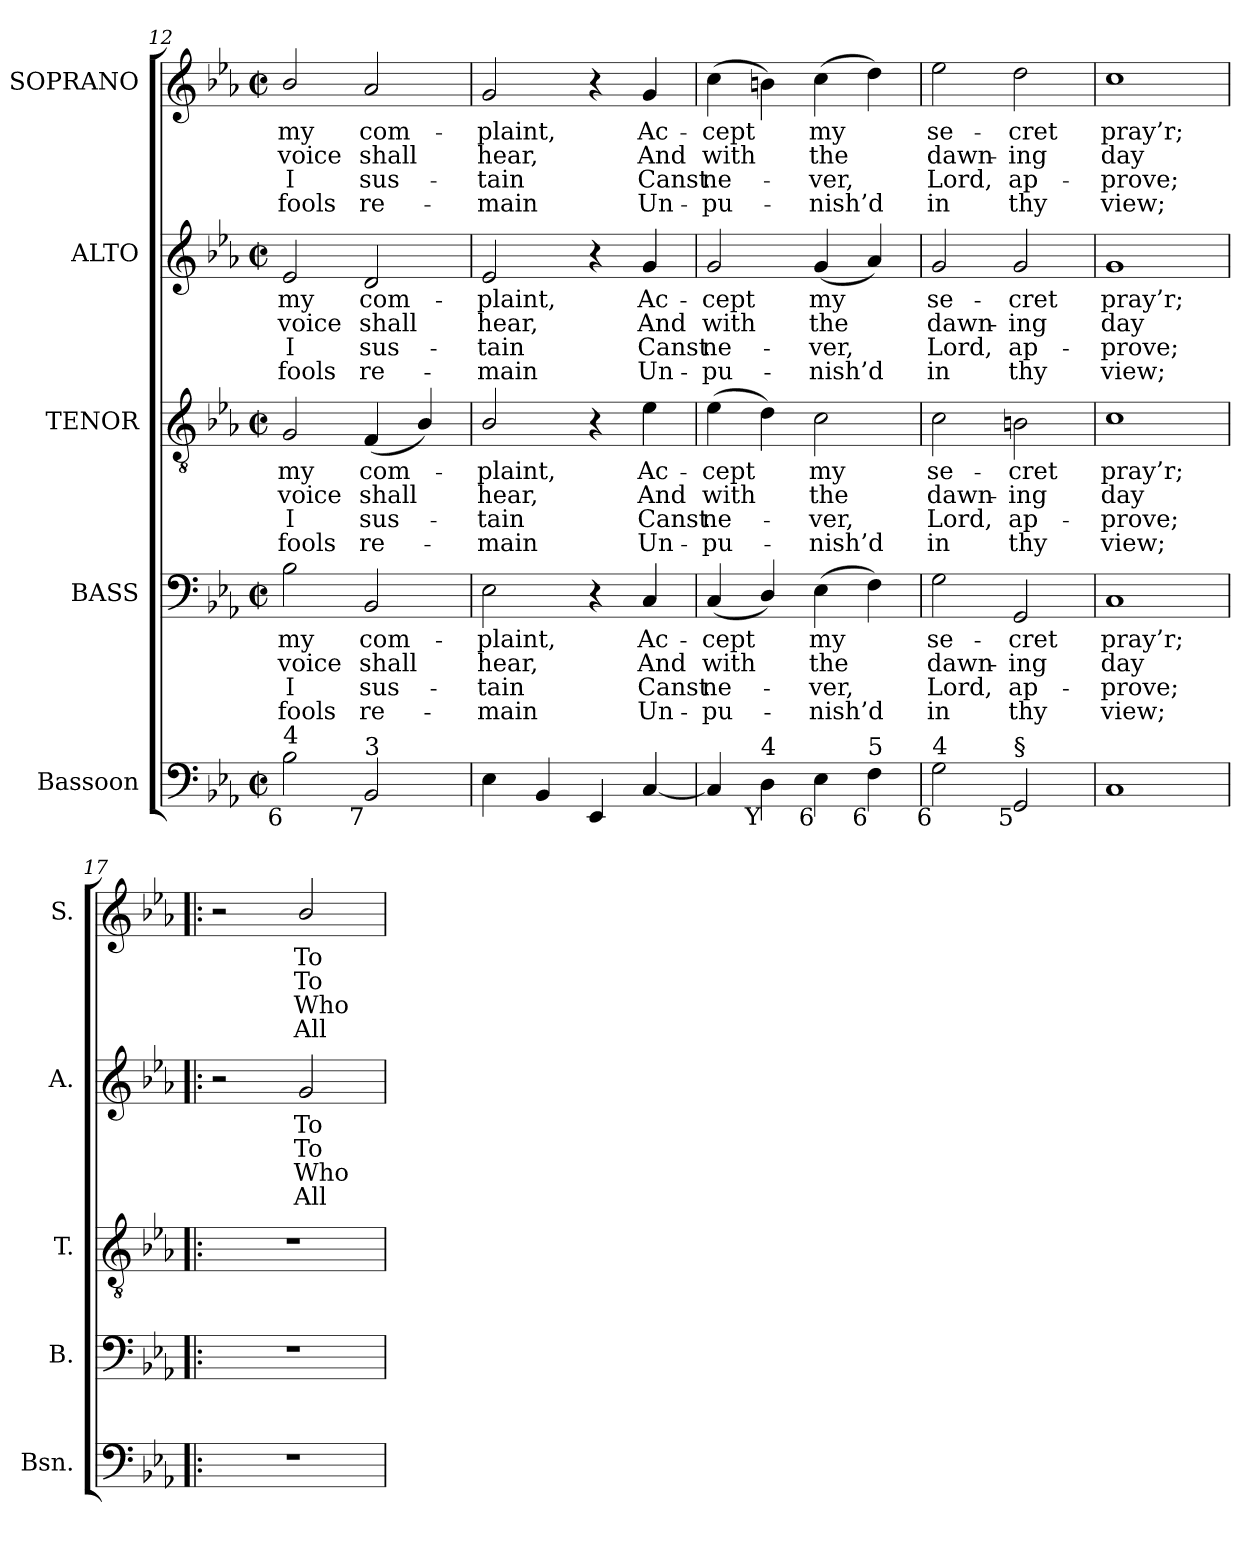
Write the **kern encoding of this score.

**kern	**kern	**text	**text	**text	**text	**kern	**text	**text	**text	**text	**kern	**text	**text	**text	**text	**kern	**text	**text	**text	**text
*part5	*part4	*part4	*part4	*part4	*part4	*part3	*part3	*part3	*part3	*part3	*part2	*part2	*part2	*part2	*part2	*part1	*part1	*part1	*part1	*part1
*staff5	*staff4	*staff4	*staff4	*staff4	*staff4	*staff3	*staff3	*staff3	*staff3	*staff3	*staff2	*staff2	*staff2	*staff2	*staff2	*staff1	*staff1	*staff1	*staff1	*staff1
*I"Bassoon	*I"BASS	*	*	*	*	*I"TENOR	*	*	*	*	*I"ALTO	*	*	*	*	*I"SOPRANO	*	*	*	*
*I'Bsn.	*I'B.	*	*	*	*	*I'T.	*	*	*	*	*I'A.	*	*	*	*	*I'S.	*	*	*	*
*clefF4	*clefF4	*	*	*	*	*clefGv2	*	*	*	*	*clefG2	*	*	*	*	*clefG2	*	*	*	*
*	*	*	*	*	*	*ITrd7c12	*	*	*	*	*	*	*	*	*	*	*	*	*	*
*k[b-e-a-]	*k[b-e-a-]	*	*	*	*	*k[b-e-a-]	*	*	*	*	*k[b-e-a-]	*	*	*	*	*k[b-e-a-]	*	*	*	*
*E-:	*E-:	*	*	*	*	*E-:	*	*	*	*	*E-:	*	*	*	*	*E-:	*	*	*	*
*M2/2	*M2/2	*	*	*	*	*M2/2	*	*	*	*	*M2/2	*	*	*	*	*M2/2	*	*	*	*
*met(c|)	*met(c|)	*	*	*	*	*met(c|)	*	*	*	*	*met(c|)	*	*	*	*	*met(c|)	*	*	*	*
=12	=12	=12	=12	=12	=12	=12	=12	=12	=12	=12	=12	=12	=12	=12	=12	=12	=12	=12	=12	=12
!	!	!LO:LY:b:color=#000000	!LO:LY:b:color=#000000	!LO:LY:b:color=#000000	!LO:LY:b:color=#000000	!	!	!	!	!	!	!	!	!	!	!	!	!	!	!
!	!	!	!	!	!	!	!LO:LY:b:color=#000000	!LO:LY:b:color=#000000	!LO:LY:b:color=#000000	!LO:LY:b:color=#000000	!	!	!	!	!	!	!	!	!	!
!	!	!	!	!	!	!	!	!	!	!	!	!LO:LY:b:color=#000000	!LO:LY:b:color=#000000	!LO:LY:b:color=#000000	!LO:LY:b:color=#000000	!	!	!	!	!
!LO:TX:b:rj:t=6	!	!	!	!	!	!	!	!	!	!	!	!	!	!	!	!	!	!	!	!
!LO:TX:t=4	!	!	!	!	!	!	!	!	!	!	!	!	!	!	!	!	!	!	!	!
!	!	!	!	!	!	!	!	!	!	!	!	!	!	!	!	!	!LO:LY:b:color=#000000	!LO:LY:b:color=#000000	!LO:LY:b:color=#000000	!LO:LY:b:color=#000000
2B-i\	2B-i\	my	voice	I	fools	2GGi/	my	voice	I	fools	2e-i/	my	voice	I	fools	2b-i/	my	voice	I	fools
!	!	!LO:LY:b:color=#000000	!LO:LY:b:color=#000000	!LO:LY:b:color=#000000	!LO:LY:b:color=#000000	!	!	!	!	!	!	!	!	!	!	!	!	!	!	!
!	!	!	!	!	!	!	!LO:LY:b:color=#000000	!LO:LY:b:color=#000000	!LO:LY:b:color=#000000	!LO:LY:b:color=#000000	!	!	!	!	!	!	!	!	!	!
!	!	!	!	!	!	!	!	!	!	!	!	!LO:LY:b:color=#000000	!LO:LY:b:color=#000000	!LO:LY:b:color=#000000	!LO:LY:b:color=#000000	!	!	!	!	!
!LO:TX:b:rj:t=7	!	!	!	!	!	!	!	!	!	!	!	!	!	!	!	!	!	!	!	!
!LO:TX:t=3	!	!	!	!	!	!	!	!	!	!	!	!	!	!	!	!	!	!	!	!
!	!	!	!	!	!	!	!	!	!	!	!	!	!	!	!	!	!LO:LY:b:color=#000000	!LO:LY:b:color=#000000	!LO:LY:b:color=#000000	!LO:LY:b:color=#000000
2BB-i/	2BB-i/	com-	shall	sus-	-re-	(4FFi/	com-	shall	sus-	-re-	2di/	com-	shall	sus-	-re-	2a-i/	com-	shall	sus-	-re-
.	.	.	.	.	.	4BB-i/)	.	.	.	.	.	.	.	.	.	.	.	.	.	.
=13	=13	=13	=13	=13	=13	=13	=13	=13	=13	=13	=13	=13	=13	=13	=13	=13	=13	=13	=13	=13
!	!	!LO:LY:b:color=#000000	!LO:LY:b:color=#000000	!LO:LY:b:color=#000000	!LO:LY:b:color=#000000	!	!	!	!	!	!	!	!	!	!	!	!	!	!	!
!	!	!	!	!	!	!	!LO:LY:b:color=#000000	!LO:LY:b:color=#000000	!LO:LY:b:color=#000000	!LO:LY:b:color=#000000	!	!	!	!	!	!	!	!	!	!
!	!	!	!	!	!	!	!	!	!	!	!	!LO:LY:b:color=#000000	!LO:LY:b:color=#000000	!LO:LY:b:color=#000000	!LO:LY:b:color=#000000	!	!	!	!	!
!	!	!	!	!	!	!	!	!	!	!	!	!	!	!	!	!	!LO:LY:b:color=#000000	!LO:LY:b:color=#000000	!LO:LY:b:color=#000000	!LO:LY:b:color=#000000
4E-i\	2E-i\	-plaint,	hear,	-tain	main	2BB-i/	-plaint,	hear,	-tain	main	2e-i/	-plaint,	hear,	-tain	main	2gi/	-plaint,	hear,	-tain	main
4BB-i/	.	.	.	.	.	.	.	.	.	.	.	.	.	.	.	.	.	.	.	.
4EE-i/	4r	.	.	.	.	4r	.	.	.	.	4r	.	.	.	.	4r	.	.	.	.
!	!	!LO:LY:b:color=#000000	!LO:LY:b:color=#000000	!LO:LY:b:color=#000000	!LO:LY:b:color=#000000	!	!	!	!	!	!	!	!	!	!	!	!	!	!	!
!	!	!	!	!	!	!	!LO:LY:b:color=#000000	!LO:LY:b:color=#000000	!LO:LY:b:color=#000000	!LO:LY:b:color=#000000	!	!	!	!	!	!	!	!	!	!
!	!	!	!	!	!	!	!	!	!	!	!	!LO:LY:b:color=#000000	!LO:LY:b:color=#000000	!LO:LY:b:color=#000000	!LO:LY:b:color=#000000	!	!	!	!	!
!	!	!	!	!	!	!	!	!	!	!	!	!	!	!	!	!	!LO:LY:b:color=#000000	!LO:LY:b:color=#000000	!LO:LY:b:color=#000000	!LO:LY:b:color=#000000
[4Ci/	4Ci/	Ac-	And	Canst	Un-	4E-i\	Ac-	And	Canst	Un-	4gi/	Ac-	And	Canst	Un-	4gi/	Ac-	And	Canst	Un-
=14	=14	=14	=14	=14	=14	=14	=14	=14	=14	=14	=14	=14	=14	=14	=14	=14	=14	=14	=14	=14
!	!	!LO:LY:b:color=#000000	!LO:LY:b:color=#000000	!LO:LY:b:color=#000000	!LO:LY:b:color=#000000	!	!	!	!	!	!	!	!	!	!	!	!	!	!	!
!	!	!	!	!	!	!	!LO:LY:b:color=#000000	!LO:LY:b:color=#000000	!LO:LY:b:color=#000000	!LO:LY:b:color=#000000	!	!	!	!	!	!	!	!	!	!
!	!	!	!	!	!	!	!	!	!	!	!	!LO:LY:b:color=#000000	!LO:LY:b:color=#000000	!LO:LY:b:color=#000000	!LO:LY:b:color=#000000	!	!	!	!	!
!	!	!	!	!	!	!	!	!	!	!	!	!	!	!	!	!	!LO:LY:b:color=#000000	!LO:LY:b:color=#000000	!LO:LY:b:color=#000000	!LO:LY:b:color=#000000
4Ci/]	(4Ci/	-cept	with	-ne-	-pu-	(4E-i\	-cept	with	-ne-	-pu-	2gi/	-cept	with	-ne-	-pu-	(4cci\	-cept	with	-ne-	-pu-
!LO:TX:b:rj:t=Y	!	!	!	!	!	!	!	!	!	!	!	!	!	!	!	!	!	!	!	!
!LO:TX:t=4	!	!	!	!	!	!	!	!	!	!	!	!	!	!	!	!	!	!	!	!
4Di\	4Di/)	.	.	.	.	4Di\)	.	.	.	.	.	.	.	.	.	4bni\)	.	.	.	.
!	!	!LO:LY:b:color=#000000	!LO:LY:b:color=#000000	!LO:LY:b:color=#000000	!LO:LY:b:color=#000000	!	!	!	!	!	!	!	!	!	!	!	!	!	!	!
!	!	!	!	!	!	!	!LO:LY:b:color=#000000	!LO:LY:b:color=#000000	!LO:LY:b:color=#000000	!LO:LY:b:color=#000000	!	!	!	!	!	!	!	!	!	!
!	!	!	!	!	!	!	!	!	!	!	!	!LO:LY:b:color=#000000	!LO:LY:b:color=#000000	!LO:LY:b:color=#000000	!LO:LY:b:color=#000000	!	!	!	!	!
!LO:TX:b:rj:t=6	!	!	!	!	!	!	!	!	!	!	!	!	!	!	!	!	!	!	!	!
!	!	!	!	!	!	!	!	!	!	!	!	!	!	!	!	!	!LO:LY:b:color=#000000	!LO:LY:b:color=#000000	!LO:LY:b:color=#000000	!LO:LY:b:color=#000000
4E-i\	(4E-i\	my	the	-ver,	nish’d	2Ci\	my	the	-ver,	nish’d	(4gi/	my	the	-ver,	nish’d	(4cci\	my	the	-ver,	nish’d
!LO:TX:b:rj:t=6	!	!	!	!	!	!	!	!	!	!	!	!	!	!	!	!	!	!	!	!
!LO:TX:t=5	!	!	!	!	!	!	!	!	!	!	!	!	!	!	!	!	!	!	!	!
4Fi\	4Fi\)	.	.	.	.	.	.	.	.	.	4a-i/)	.	.	.	.	4ddi\)	.	.	.	.
=15	=15	=15	=15	=15	=15	=15	=15	=15	=15	=15	=15	=15	=15	=15	=15	=15	=15	=15	=15	=15
!	!	!LO:LY:b:color=#000000	!LO:LY:b:color=#000000	!LO:LY:b:color=#000000	!LO:LY:b:color=#000000	!	!	!	!	!	!	!	!	!	!	!	!	!	!	!
!	!	!	!	!	!	!	!LO:LY:b:color=#000000	!LO:LY:b:color=#000000	!LO:LY:b:color=#000000	!LO:LY:b:color=#000000	!	!	!	!	!	!	!	!	!	!
!	!	!	!	!	!	!	!	!	!	!	!	!LO:LY:b:color=#000000	!LO:LY:b:color=#000000	!LO:LY:b:color=#000000	!LO:LY:b:color=#000000	!	!	!	!	!
!LO:TX:b:rj:t=6	!	!	!	!	!	!	!	!	!	!	!	!	!	!	!	!	!	!	!	!
!LO:TX:t=4	!	!	!	!	!	!	!	!	!	!	!	!	!	!	!	!	!	!	!	!
!	!	!	!	!	!	!	!	!	!	!	!	!	!	!	!	!	!LO:LY:b:color=#000000	!LO:LY:b:color=#000000	!LO:LY:b:color=#000000	!LO:LY:b:color=#000000
2Gi\	2Gi\	se-	dawn-	Lord,	in	2Ci\	se-	dawn-	Lord,	in	2gi/	se-	dawn-	Lord,	in	2ee-i\	se-	dawn-	Lord,	in
!	!	!LO:LY:b:color=#000000	!LO:LY:b:color=#000000	!LO:LY:b:color=#000000	!LO:LY:b:color=#000000	!	!	!	!	!	!	!	!	!	!	!	!	!	!	!
!	!	!	!	!	!	!	!LO:LY:b:color=#000000	!LO:LY:b:color=#000000	!LO:LY:b:color=#000000	!LO:LY:b:color=#000000	!	!	!	!	!	!	!	!	!	!
!	!	!	!	!	!	!	!	!	!	!	!	!LO:LY:b:color=#000000	!LO:LY:b:color=#000000	!LO:LY:b:color=#000000	!LO:LY:b:color=#000000	!	!	!	!	!
!LO:TX:b:rj:t=5	!	!	!	!	!	!	!	!	!	!	!	!	!	!	!	!	!	!	!	!
!LO:TX:t=§	!	!	!	!	!	!	!	!	!	!	!	!	!	!	!	!	!	!	!	!
!	!	!	!	!	!	!	!	!	!	!	!	!	!	!	!	!	!LO:LY:b:color=#000000	!LO:LY:b:color=#000000	!LO:LY:b:color=#000000	!LO:LY:b:color=#000000
2GGi/	2GGi/	-cret	-ing	ap-	-thy	2BBni\	-cret	-ing	ap-	-thy	2gi/	-cret	-ing	ap-	-thy	2ddi\	-cret	-ing	ap-	-thy
=16	=16	=16	=16	=16	=16	=16	=16	=16	=16	=16	=16	=16	=16	=16	=16	=16	=16	=16	=16	=16
!	!	!LO:LY:b:color=#000000	!LO:LY:b:color=#000000	!LO:LY:b:color=#000000	!LO:LY:b:color=#000000	!	!	!	!	!	!	!	!	!	!	!	!	!	!	!
!	!	!	!	!	!	!	!LO:LY:b:color=#000000	!LO:LY:b:color=#000000	!LO:LY:b:color=#000000	!LO:LY:b:color=#000000	!	!	!	!	!	!	!	!	!	!
!	!	!	!	!	!	!	!	!	!	!	!	!LO:LY:b:color=#000000	!LO:LY:b:color=#000000	!LO:LY:b:color=#000000	!LO:LY:b:color=#000000	!	!	!	!	!
!	!	!	!	!	!	!	!	!	!	!	!	!	!	!	!	!	!LO:LY:b:color=#000000	!LO:LY:b:color=#000000	!LO:LY:b:color=#000000	!LO:LY:b:color=#000000
1Ci	1Ci	pray’r;	day	prove;	view;	1Ci	pray’r;	day	prove;	view;	1gi	pray’r;	day	prove;	view;	1cci	pray’r;	day	prove;	view;
!!LO:PB:g=z
=17!|:	=17!|:	=17!|:	=17!|:	=17!|:	=17!|:	=17!|:	=17!|:	=17!|:	=17!|:	=17!|:	=17!|:	=17!|:	=17!|:	=17!|:	=17!|:	=17!|:	=17!|:	=17!|:	=17!|:	=17!|:
1r	1r	.	.	.	.	1r	.	.	.	.	2r	.	.	.	.	2r	.	.	.	.
!	!	!	!	!	!	!	!	!	!	!	!	!LO:LY:b:color=#000000	!LO:LY:b:color=#000000	!LO:LY:b:color=#000000	!LO:LY:b:color=#000000	!	!	!	!	!
!	!	!	!	!	!	!	!	!	!	!	!	!	!	!	!	!	!LO:LY:b:color=#000000	!LO:LY:b:color=#000000	!LO:LY:b:color=#000000	!LO:LY:b:color=#000000
.	.	.	.	.	.	.	.	.	.	.	2gi/	To	To	Who	All	2b-i/	To	To	Who	All
=	=	=	=	=	=	=	=	=	=	=	=	=	=	=	=	=	=	=	=	=
*-	*-	*-	*-	*-	*-	*-	*-	*-	*-	*-	*-	*-	*-	*-	*-	*-	*-	*-	*-	*-
